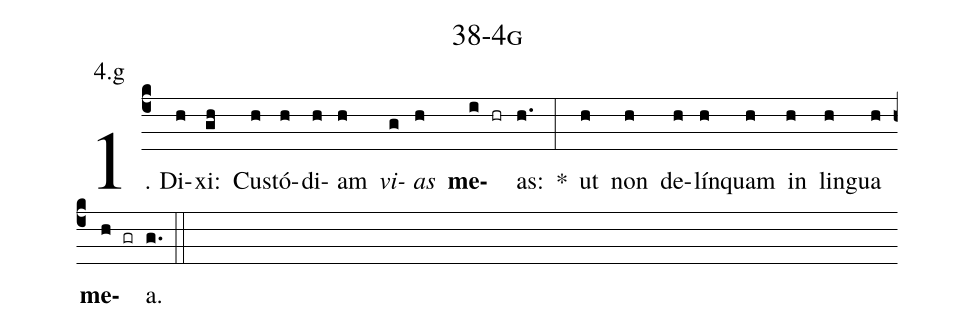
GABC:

name: 38-4g;
annotation: 4.g;
%%
(c4)1. Di(h)xi:(gh) Cus(h)tó(h)di(h)am(h) <i>vi</i>(g)<i>as</i>(h) <b>me</b>(i hr)as:(h.) *(:) ut(h) non(h) de(h)lín(h)quam(h) in(h) lin(h)gua(h) <b>me</b>(h gr)a.(g.) (::)
